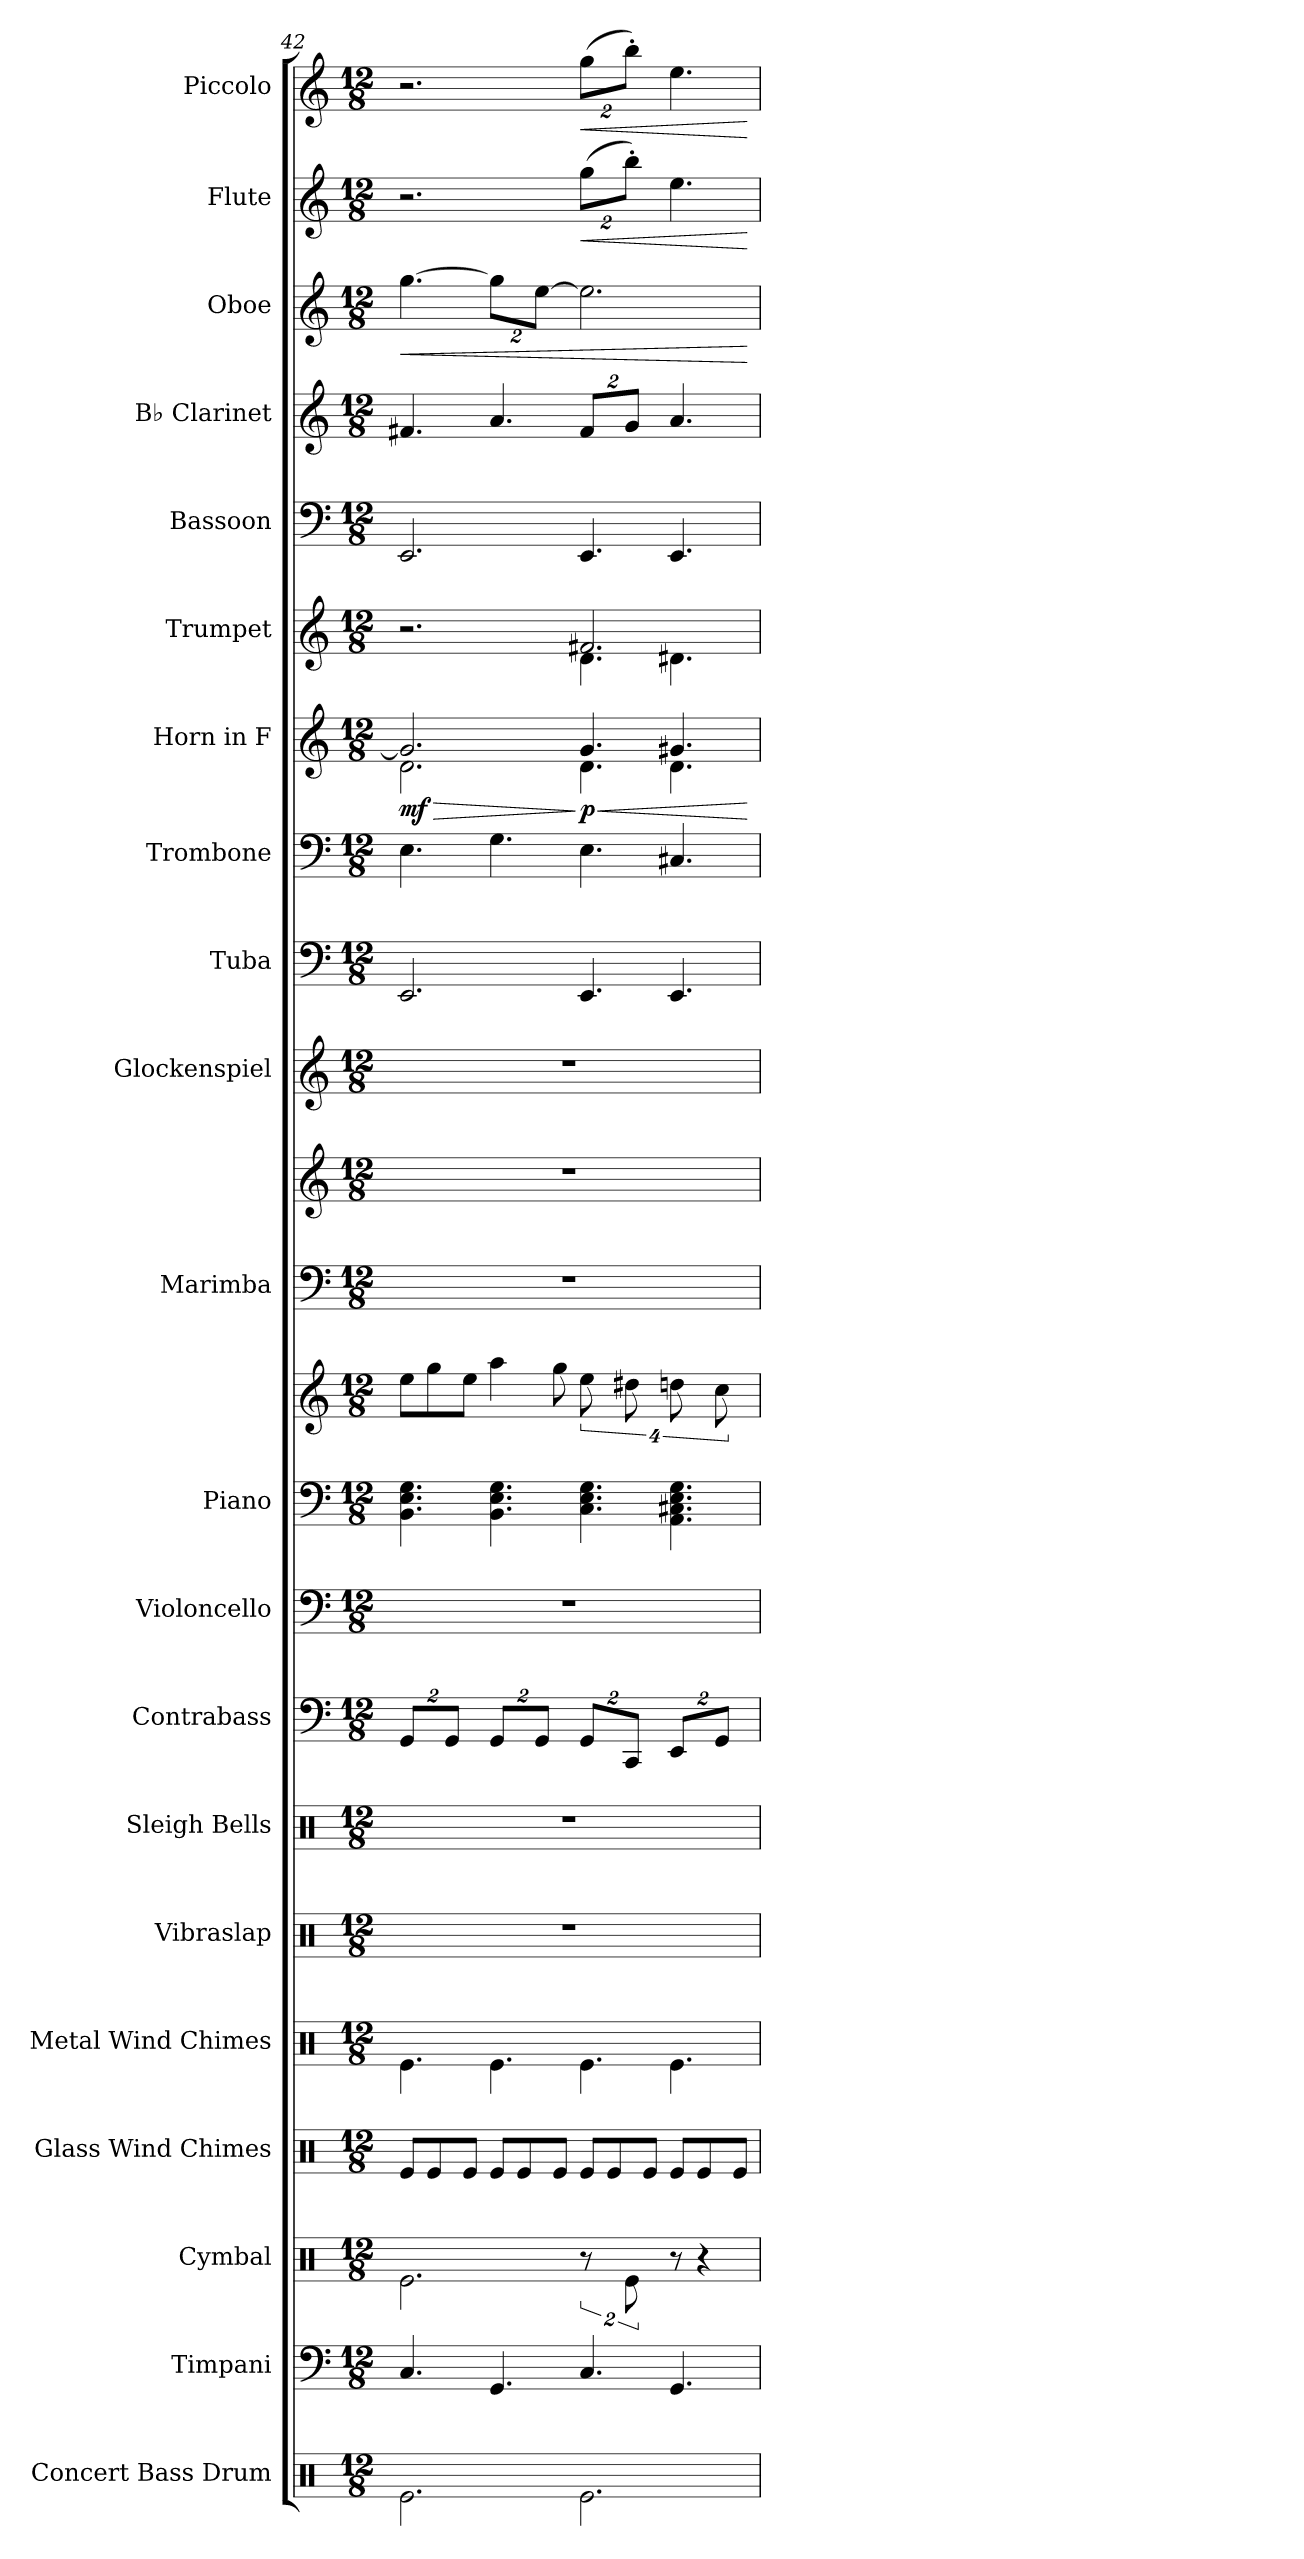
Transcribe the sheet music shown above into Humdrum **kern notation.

**kern	**kern	**kern	**kern	**kern	**kern	**kern	**kern	**kern	**kern	**kern	**kern	**kern	**kern	**kern	**kern	**kern	**dynam	**kern	**kern	**kern	**kern	**dynam	**kern	**dynam	**kern	**dynam
*part21	*part20	*part19	*part18	*part17	*part16	*part15	*part14	*part13	*part12	*part12	*part11	*part11	*part10	*part9	*part8	*part7	*part7	*part6	*part5	*part4	*part3	*part3	*part2	*part2	*part1	*part1
*staff23	*staff22	*staff21	*staff20	*staff19	*staff18	*staff17	*staff16	*staff15	*staff14	*staff13	*staff12	*staff11	*staff10	*staff9	*staff8	*staff7	*staff7	*staff6	*staff5	*staff4	*staff3	*staff3	*staff2	*staff2	*staff1	*staff1
*I"Concert Bass Drum	*I"Timpani	*I"Cymbal	*I"Glass Wind Chimes	*I"Metal Wind Chimes	*I"Vibraslap	*I"Sleigh Bells	*I"Contrabass	*I"Violoncello	*I"Piano	*	*I"Marimba	*	*I"Glockenspiel	*I"Tuba	*I"Trombone	*I"Horn in F	*	*I"Trumpet	*I"Bassoon	*I"B♭ Clarinet	*I"Oboe	*	*I"Flute	*	*I"Piccolo	*
*I'Con. BD	*I'Timp.	*I'Cym.	*I'Gl. Wn Ch.	*I'Met. Wn Ch.	*I'Vibslp.	*I'Sle. Be.	*I'Cb.	*I'Vc.	*I'Pno.	*	*I'Mrm.	*	*I'Glock.	*I'Tba.	*I'Tbn.	*	*	*I'Tpt.	*I'Bsn.	*I'B♭ Cl.	*I'Ob.	*	*I'Fl.	*	*I'Picc.	*
*clefX	*clefF4	*clefX	*clefX	*clefX	*clefX	*clefX	*clefF4	*clefF4	*clefF4	*clefG2	*clefF4	*clefG2	*clefG2	*clefF4	*clefF4	*clefG2	*	*clefG2	*clefF4	*clefG2	*clefG2	*	*clefG2	*	*clefG2	*
*	*	*	*	*	*	*	*ITrd7c12	*	*	*	*	*	*ITrd-14c-24	*	*	*ITrd4c7	*	*ITrd1c2	*	*ITrd1c2	*	*	*	*	*ITrd-7c-12	*
*k[]	*k[]	*k[]	*k[]	*k[]	*k[]	*k[]	*k[]	*k[]	*k[]	*k[]	*k[]	*k[]	*k[]	*k[]	*k[]	*k[b-]	*	*k[b-e-]	*k[]	*k[b-e-]	*k[]	*	*k[]	*	*k[]	*
*M12/8	*M12/8	*M12/8	*M12/8	*M12/8	*M12/8	*M12/8	*M12/8	*M12/8	*M12/8	*M12/8	*M12/8	*M12/8	*M12/8	*M12/8	*M12/8	*M12/8	*	*M12/8	*M12/8	*M12/8	*M12/8	*	*M12/8	*	*M12/8	*
*	*	*	*	*	*	*	*Xbrackettup	*	*	*	*	*	*	*	*	*	*	*	*	*	*	*	*	*	*	*
=42	=42	=42	=42	=42	=42	=42	=42	=42	=42	=42	=42	=42	=42	=42	=42	=42	=42	=42	=42	=42	=42	=42	=42	=42	=42	=42
!	!	!	!	!	!	!	!	!	!	!	!	!	!	!	!	!	!LO:HP:b	!	!	!	!	!LO:HP:b	!	!	!	!
*	*	*	*	*	*	*	*	*	*	*	*	*	*	*	*	*^	*	*^	*	*	*	*	*	*	*	*
!	!	!	!	!	!	!	!	!	!	!	!	!	!	!	!	!	!	!LO:DY:n=1:b	!	!	!	!	!	!	!	!	!	!
2.Re\	4.C/	2.Re\	8Re/L	4.Re\	1.r	1.r	16%3GGG/L	1.r	4.BB\ 4.E\ 4.G\	8ee\L	1.r	1.r	1.r	2.EE/	4.E\	2.c/]	2.G\	> mf	2.r	2.ryy	2.EE/	4.en/	[4.gg\	<	2.r	.	2.r	.
.	.	.	8Re/	.	.	.	.	.	.	8gg\	.	.	.	.	.	.	.	.	.	.	.	.	.	.	.	.	.	.
.	.	.	.	.	.	.	16%3GGG/J	.	.	.	.	.	.	.	.	.	.	.	.	.	.	.	.	.	.	.	.	.
.	.	.	8Re/J	.	.	.	.	.	.	8ee\J	.	.	.	.	.	.	.	.	.	.	.	.	.	.	.	.	.	.
*	*	*	*	*	*	*	*	*	*	*	*	*	*	*	*	*	*	*	*	*	*	*	*Xbrackettup	*	*	*	*	*
.	4.GG/	.	8Re/L	4.Re\	.	.	16%3GGG/L	.	4.BB\ 4.E\ 4.G\	4aa\	.	.	.	.	4.G\	.	.	.	.	.	.	4.g/	16%3gg\L]	.	.	.	.	.
.	.	.	8Re/	.	.	.	.	.	.	.	.	.	.	.	.	.	.	.	.	.	.	.	.	.	.	.	.	.
.	.	.	.	.	.	.	16%3GGG/J	.	.	.	.	.	.	.	.	.	.	.	.	.	.	.	[16%3ee\J	.	.	.	.	.
.	.	.	8Re/J	.	.	.	.	.	.	8gg\	.	.	.	.	.	.	.	.	.	.	.	.	.	.	.	.	.	.
!	!	!	!	!	!	!	!	!	!	!	!	!	!	!	!	!	!	!LO:HP:n=1:b	!	!	!	!	!	!	!	!	!	!
*	*	*	*	*	*	*	*	*	*	*	*	*	*	*	*	*	*	*	*	*	*	*Xbrackettup	*	*	*Xbrackettup	*	*	*
!	!	!	!	!	!	!	!	!	!	!	!	!	!	!	!	!	!	!	!	!	!	!	!	!	!	!LO:HP:b	!	!
*	*	*	*	*	*	*	*	*	*	*	*	*	*	*	*	*	*	*	*	*	*	*	*	*	*	*	*Xbrackettup	*
!	!	!	!	!	!	!	!	!	!	!	!	!	!	!	!	!	!	!LO:DY:n=2:b	!	!	!	!	!	!	!	!	!	!LO:HP:b
2.Re\	4.C/	16%3r	8Re/L	4.Re\	.	.	16%3GGG/L	.	4.C\ 4.E\ 4.G\	16%3ee\	.	.	.	4.EE/	4.E\	4.c/	4.G\	] < p	2.en/	4.c\	4.EE/	16%3e/L	2.ee\]	.	(>16%3gg\L	<	(>16%3ggg\L	<
.	.	.	8Re/	.	.	.	.	.	.	.	.	.	.	.	.	.	.	.	.	.	.	.	.	.	.	.	.	.
.	.	16%3Re\	.	.	.	.	16%3CCC/J	.	.	16%3dd#X\	.	.	.	.	.	.	.	.	.	.	.	16%3f/J	.	.	16%3bb'\J)	.	16%3bbb'\J)	.
.	.	.	8Re/J	.	.	.	.	.	.	.	.	.	.	.	.	.	.	.	.	.	.	.	.	.	.	.	.	.
.	4.GG/	8r	8Re/L	4.Re\	.	.	16%3EEE/L	.	4.AA\ 4.C#X\ 4.E\ 4.G\	16%3ddn\	.	.	.	4.EE/	4.C#X/	4.c#X/	4.G\	.	.	4.c#X\	4.EE/	4.g/	.	.	4.ee\	.	4.eee\	.
.	.	4r	8Re/	.	.	.	.	.	.	.	.	.	.	.	.	.	.	.	.	.	.	.	.	.	.	.	.	.
.	.	.	.	.	.	.	16%3GGG/J	.	.	16%3cc\	.	.	.	.	.	.	.	.	.	.	.	.	.	.	.	.	.	.
.	.	.	8Re/J	.	.	.	.	.	.	.	.	.	.	.	.	.	.	.	.	.	.	.	.	.	.	.	.	.
*	*	*	*	*	*	*	*	*	*	*	*	*	*	*	*	*v	*v	*	*	*	*	*	*	*	*	*	*	*
*	*	*	*	*	*	*	*	*	*	*	*	*	*	*	*	*	*	*v	*v	*	*	*	*	*	*	*	*
.	.	.	.	.	.	.	.	.	.	.	.	.	.	.	.	.	[	.	.	.	.	[	.	[	.	[
=	=	=	=	=	=	=	=	=	=	=	=	=	=	=	=	=	=	=	=	=	=	=	=	=	=	=
*-	*-	*-	*-	*-	*-	*-	*-	*-	*-	*-	*-	*-	*-	*-	*-	*-	*-	*-	*-	*-	*-	*-	*-	*-	*-	*-
